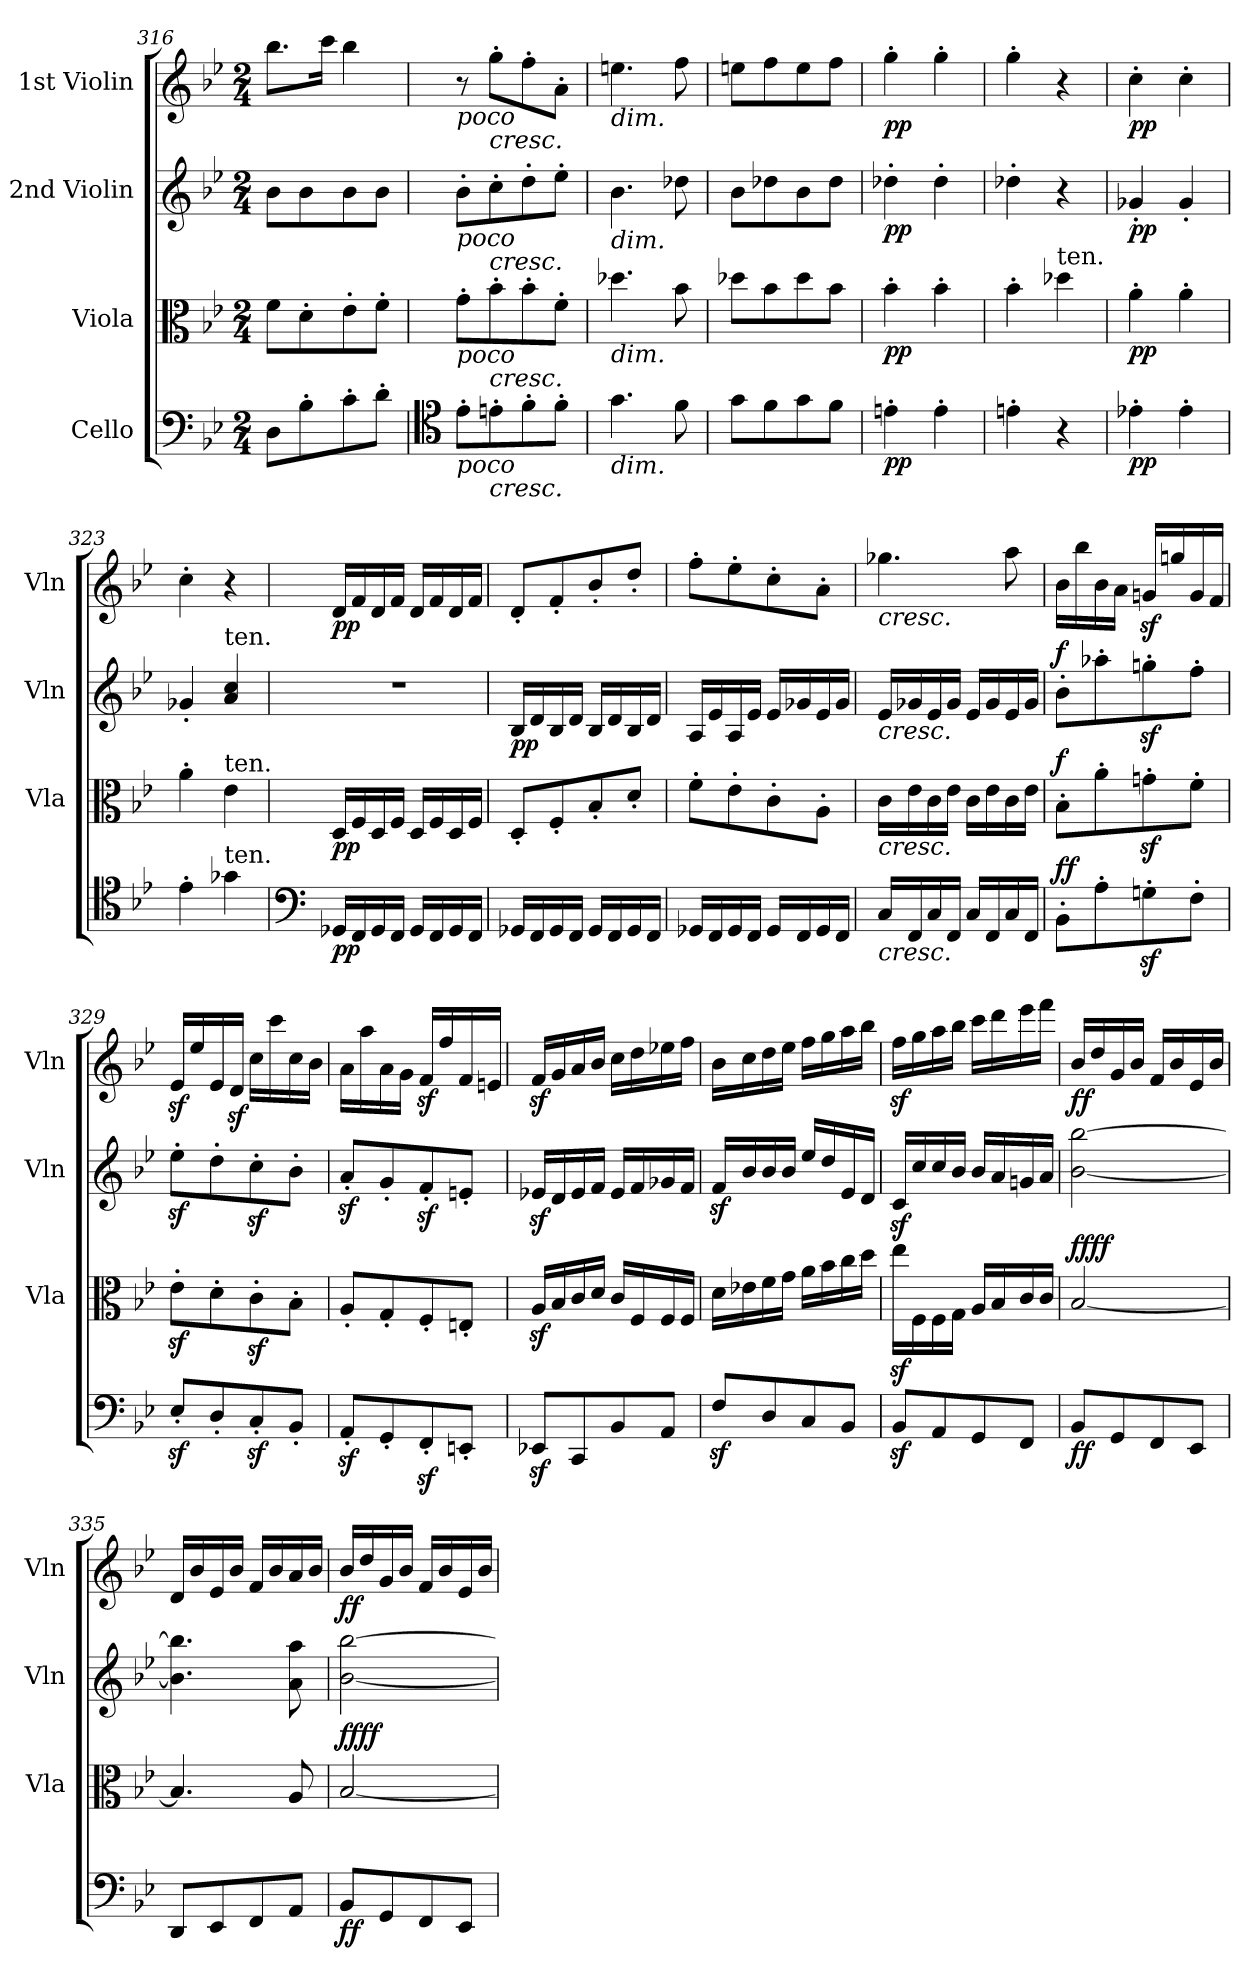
**kern	**dynam	**kern	**dynam	**kern	**dynam	**kern	**dynam
*part4	*part4	*part3	*part3	*part2	*part2	*part1	*part1
*staff4	*staff4	*staff3	*staff3	*staff2	*staff2	*staff1	*staff1
*I"Cello	*	*I"Viola	*	*I"2nd Violin	*	*I"1st Violin	*
*	*	*I'Vla	*	*I'Vln	*	*I'Vln	*
*clefF4	*	*clefC3	*	*clefG2	*	*clefG2	*
*k[b-e-]	*	*k[b-e-]	*	*k[b-e-]	*	*k[b-e-]	*
*B-:	*	*B-:	*	*B-:	*	*B-:	*
*M2/4	*	*M2/4	*	*M2/4	*	*M2/4	*
=316	=316	=316	=316	=316	=316	=316	=316
8D\L	.	8f\L	.	8b-\L	.	8.bb-\L	.
8B-'\	.	8d'\	.	8b-\	.	.	.
.	.	.	.	.	.	16ccc\Jk	.
8c'\	.	8e-'\	.	8b-\	.	4bb-\	.
8d'\J	.	8f'\J	.	8b-\J	.	.	.
=317	=317	=317	=317	=317	=317	=317	=317
*clefC4	*	*	*	*	*	*	*
!	!	!	!	!	!	!LO:TX:b:i:t=poco	!
!	!	!	!	!LO:TX:b:i:t=poco	!	!	!
!	!	!LO:TX:b:i:t=poco	!	!	!	!	!
!LO:TX:b:i:t=poco	!	!	!	!	!	!	!
8e-'\L	.	8g'\L	.	8b-'\L	.	8r	.
!	!	!	!	!	!	!LO:TX:b:i:t=cresc.	!
!	!	!	!	!LO:TX:b:i:t=cresc.	!	!	!
!	!	!LO:TX:b:i:t=cresc.	!	!	!	!	!
!LO:TX:b:i:t=cresc.	!	!	!	!	!	!	!
8en'\	.	8b-'\	.	8cc'\	.	8gg'\L	.
8f'\	.	8b-'\	.	8dd'\	.	8ff'\	.
8f'\J	.	8f'\J	.	8ee-'\J	.	8a'\J	.
=318	=318	=318	=318	=318	=318	=318	=318
!	!	!	!	!	!	!LO:TX:b:i:t=dim.	!
!	!	!	!	!LO:TX:b:i:t=dim.	!	!	!
!	!	!LO:TX:b:i:t=dim.	!	!	!	!	!
!LO:TX:b:i:t=dim.	!	!	!	!	!	!	!
4.g\	.	4.dd-X\	.	4.b-\	.	4.een\	.
8f\	.	8b-\	.	8dd-X\	.	8ff\	.
=319	=319	=319	=319	=319	=319	=319	=319
8g\L	.	8dd-X\L	.	8b-\L	.	8een\L	.
8f\	.	8b-\	.	8dd-X\	.	8ff\	.
8g\	.	8dd-\	.	8b-\	.	8ee\	.
8f\J	.	8b-\J	.	8dd-\J	.	8ff\J	.
=320	=320	=320	=320	=320	=320	=320	=320
!	!LO:DY:b	!	!LO:DY:b	!	!LO:DY:b	!	!LO:DY:b
4en'\	pp	4b-'\	pp	4dd-X'\	pp	4gg'\	pp
4e'\	.	4b-'\	.	4dd-'\	.	4gg'\	.
=321	=321	=321	=321	=321	=321	=321	=321
4en'\	.	4b-'\	.	4dd-X'\	.	4gg'\	.
!	!	!LO:TX:a:t=ten.	!	!	!	!	!
4r	.	4dd-X\	.	4r	.	4r	.
=322	=322	=322	=322	=322	=322	=322	=322
!	!LO:DY:b	!	!LO:DY:b	!	!LO:DY:b	!	!LO:DY:b
4e-X'\	pp	4a'\	pp	4g-X'/	pp	4cc'\	pp
4e-'\	.	4a'\	.	4g-'/	.	4cc'\	.
=323	=323	=323	=323	=323	=323	=323	=323
4e-'\	.	4a'\	.	4g-X'/	.	4cc'\	.
!	!	!	!	!LO:TX:a:t=ten.	!	!	!
!	!	!LO:TX:a:t=ten.	!	!	!	!	!
!LO:TX:a:t=ten.	!	!	!	!	!	!	!
4g-X\	.	4e-\	.	4a/ 4cc/	.	4r	.
=324	=324	=324	=324	=324	=324	=324	=324
*clefF4	*	*	*	*	*	*	*
!	!LO:DY:b	!	!LO:DY:b	!	!	!	!LO:DY:b
16GG-X/LL	pp	16D/LL	pp	2r	.	16d/LL	pp
16FF/	.	16F/	.	.	.	16f/	.
16GG-/	.	16D/	.	.	.	16d/	.
16FF/JJ	.	16F/JJ	.	.	.	16f/JJ	.
16GG-/LL	.	16D/LL	.	.	.	16d/LL	.
16FF/	.	16F/	.	.	.	16f/	.
16GG-/	.	16D/	.	.	.	16d/	.
16FF/JJ	.	16F/JJ	.	.	.	16f/JJ	.
=325	=325	=325	=325	=325	=325	=325	=325
!	!	!	!	!	!LO:DY:b	!	!
16GG-X/LL	.	8D'/L	.	16B-/LL	pp	8d'/L	.
16FF/	.	.	.	16d/	.	.	.
16GG-/	.	8F'/	.	16B-/	.	8f'/	.
16FF/JJ	.	.	.	16d/JJ	.	.	.
16GG-/LL	.	8B-'/	.	16B-/LL	.	8b-'/	.
16FF/	.	.	.	16d/	.	.	.
16GG-/	.	8d'/J	.	16B-/	.	8dd'/J	.
16FF/JJ	.	.	.	16d/JJ	.	.	.
=326	=326	=326	=326	=326	=326	=326	=326
16GG-X/LL	.	8f'\L	.	16A/LL	.	8ff'\L	.
16FF/	.	.	.	16e-/	.	.	.
16GG-/	.	8e-'\	.	16A/	.	8ee-'\	.
16FF/JJ	.	.	.	16e-/JJ	.	.	.
16GG-/LL	.	8c'\	.	16e-/LL	.	8cc'\	.
16FF/	.	.	.	16g-X/	.	.	.
16GG-/	.	8A'\J	.	16e-/	.	8a'\J	.
16FF/JJ	.	.	.	16g-/JJ	.	.	.
=327	=327	=327	=327	=327	=327	=327	=327
!	!	!	!	!	!	!LO:TX:b:i:t=cresc.	!
!	!	!	!	!LO:TX:b:i:t=cresc.	!	!	!
!	!	!LO:TX:b:i:t=cresc.	!	!	!	!	!
!LO:TX:b:i:t=cresc.	!	!	!	!	!	!	!
16C/LL	.	16c\LL	.	16e-/LL	.	4.gg-X\	.
16FF/	.	16e-\	.	16g-X/	.	.	.
16C/	.	16c\	.	16e-/	.	.	.
16FF/JJ	.	16e-\JJ	.	16g-/JJ	.	.	.
16C/LL	.	16c\LL	.	16e-/LL	.	.	.
16FF/	.	16e-\	.	16g-/	.	.	.
16C/	.	16c\	.	16e-/	.	8aa\	.
16FF/JJ	.	16e-\JJ	.	16g-/JJ	.	.	.
=328	=328	=328	=328	=328	=328	=328	=328
!	!LO:DY:b	!	!	!	!	!	!
!	!LO:DY:n=1:a	!	!LO:DY:a	!	!LO:DY:a	!	!
8BB-'\L	f f	8B-'\L	f	8b-'\L	f	16b-\LL	.
.	.	.	.	.	.	16bb-\	.
8A'\	.	8a'\	.	8aa-X'\	.	16b-\	.
.	.	.	.	.	.	16a\JJ	.
8Gnz<'\	.	8gnz<'\	.	8ggnz<'\	.	16gnz</LL	.
.	.	.	.	.	.	16ggn/	.
8F'\J	.	8f'\J	.	8ff'\J	.	16g/	.
.	.	.	.	.	.	16f/JJ	.
=329	=329	=329	=329	=329	=329	=329	=329
8E-z<'/L	.	8e-z<'\L	.	8ee-z<'\L	.	16e-z</LL	.
.	.	.	.	.	.	16ee-/	.
8D'/	.	8d'\	.	8dd'\	.	16e-/	.
.	.	.	.	.	.	16dz</JJ	.
8Cz<'/	.	8cz<'\	.	8ccz<'\	.	16cc\LL	.
.	.	.	.	.	.	16ccc\	.
8BB-'/J	.	8B-'\J	.	8b-'\J	.	16cc\	.
.	.	.	.	.	.	16b-\JJ	.
=330	=330	=330	=330	=330	=330	=330	=330
8AAz>'/L	.	8A'/L	.	8az<'/L	.	16a\LL	.
.	.	.	.	.	.	16aa\	.
8GG'/	.	8G'/	.	8g'/	.	16a\	.
.	.	.	.	.	.	16g\JJ	.
8FFz>'/	.	8F'/	.	8fz<'/	.	16fz</LL	.
.	.	.	.	.	.	16ff/	.
8EEn'/J	.	8En'/J	.	8en'/J	.	16f/	.
.	.	.	.	.	.	16en/JJ	.
=331	=331	=331	=331	=331	=331	=331	=331
8EE-Xz</L	.	16Az</LL	.	16e-Xz</LL	.	16fz</LL	.
.	.	16B-/	.	16d/	.	16g/	.
8CC/	.	16c/	.	16e-/	.	16a/	.
.	.	16d/JJ	.	16f/JJ	.	16b-/JJ	.
8BB-/	.	16c/LL	.	16e-/LL	.	16cc\LL	.
.	.	16F/	.	16f/	.	16dd\	.
8AA/J	.	16F/	.	16g-X/	.	16ee-X\	.
.	.	16F/JJ	.	16f/JJ	.	16ff\JJ	.
=332	=332	=332	=332	=332	=332	=332	=332
8Fz>/L	.	16d\LL	.	16fz>/LL	.	16b-\LL	.
.	.	16e-X\	.	16b-/	.	16cc\	.
8D/	.	16f\	.	16b-/	.	16dd\	.
.	.	16g\JJ	.	16b-/JJ	.	16ee-\JJ	.
8C/	.	16a\LL	.	16ee-/LL	.	16ff\LL	.
.	.	16b-\	.	16dd/	.	16gg\	.
8BB-/J	.	16cc\	.	16e-/	.	16aa\	.
.	.	16dd\JJ	.	16d/JJ	.	16bb-\JJ	.
=333	=333	=333	=333	=333	=333	=333	=333
8BB-z</L	.	16ee-z<\LL	.	16cz</LL	.	16ffz<\LL	.
.	.	16F\	.	16cc/	.	16gg\	.
8AA/	.	16F\	.	16cc/	.	16aa\	.
.	.	16G\JJ	.	16b-/JJ	.	16bb-\JJ	.
8GG/	.	16A/LL	.	16b-/LL	.	16ccc\LL	.
.	.	16B-/	.	16a/	.	16ddd\	.
8FF/J	.	16c/	.	16gn/	.	16eee-\	.
.	.	16c/JJ	.	16a/JJ	.	16fff\JJ	.
=334	=334	=334	=334	=334	=334	=334	=334
!	!LO:DY:b	!	!LO:DY:b	!	!	!	!
!	!	!	!LO:DY:n=1:a	!	!	!	!LO:DY:b
8BB-/L	ff	[2B-/	ff ff	[2b-\ [2bb-\	.	16b-/LL	ff
.	.	.	.	.	.	16dd/	.
8GG/	.	.	.	.	.	16g/	.
.	.	.	.	.	.	16b-/JJ	.
8FF/	.	.	.	.	.	16f/LL	.
.	.	.	.	.	.	16b-/	.
8EE-/J	.	.	.	.	.	16e-/	.
.	.	.	.	.	.	16b-/JJ	.
=335	=335	=335	=335	=335	=335	=335	=335
8DD/L	.	4.B-/]	.	4.b-\] 4.bb-\]	.	16d/LL	.
.	.	.	.	.	.	16b-/	.
8EE-/	.	.	.	.	.	16e-/	.
.	.	.	.	.	.	16b-/JJ	.
8FF/	.	.	.	.	.	16f/LL	.
.	.	.	.	.	.	16b-/	.
8AA/J	.	8A/	.	8a\ 8aa\	.	16a/	.
.	.	.	.	.	.	16b-/JJ	.
=336	=336	=336	=336	=336	=336	=336	=336
!	!LO:DY:b	!	!LO:DY:b	!	!	!	!
!	!	!	!LO:DY:n=1:a	!	!	!	!LO:DY:b
8BB-/L	ff	[2B-/	ff ff	[2b-\ [2bb-\	.	16b-/LL	ff
.	.	.	.	.	.	16dd/	.
8GG/	.	.	.	.	.	16g/	.
.	.	.	.	.	.	16b-/JJ	.
8FF/	.	.	.	.	.	16f/LL	.
.	.	.	.	.	.	16b-/	.
8EE-/J	.	.	.	.	.	16e-/	.
.	.	.	.	.	.	16b-/JJ	.
=	=	=	=	=	=	=	=
*-	*-	*-	*-	*-	*-	*-	*-
